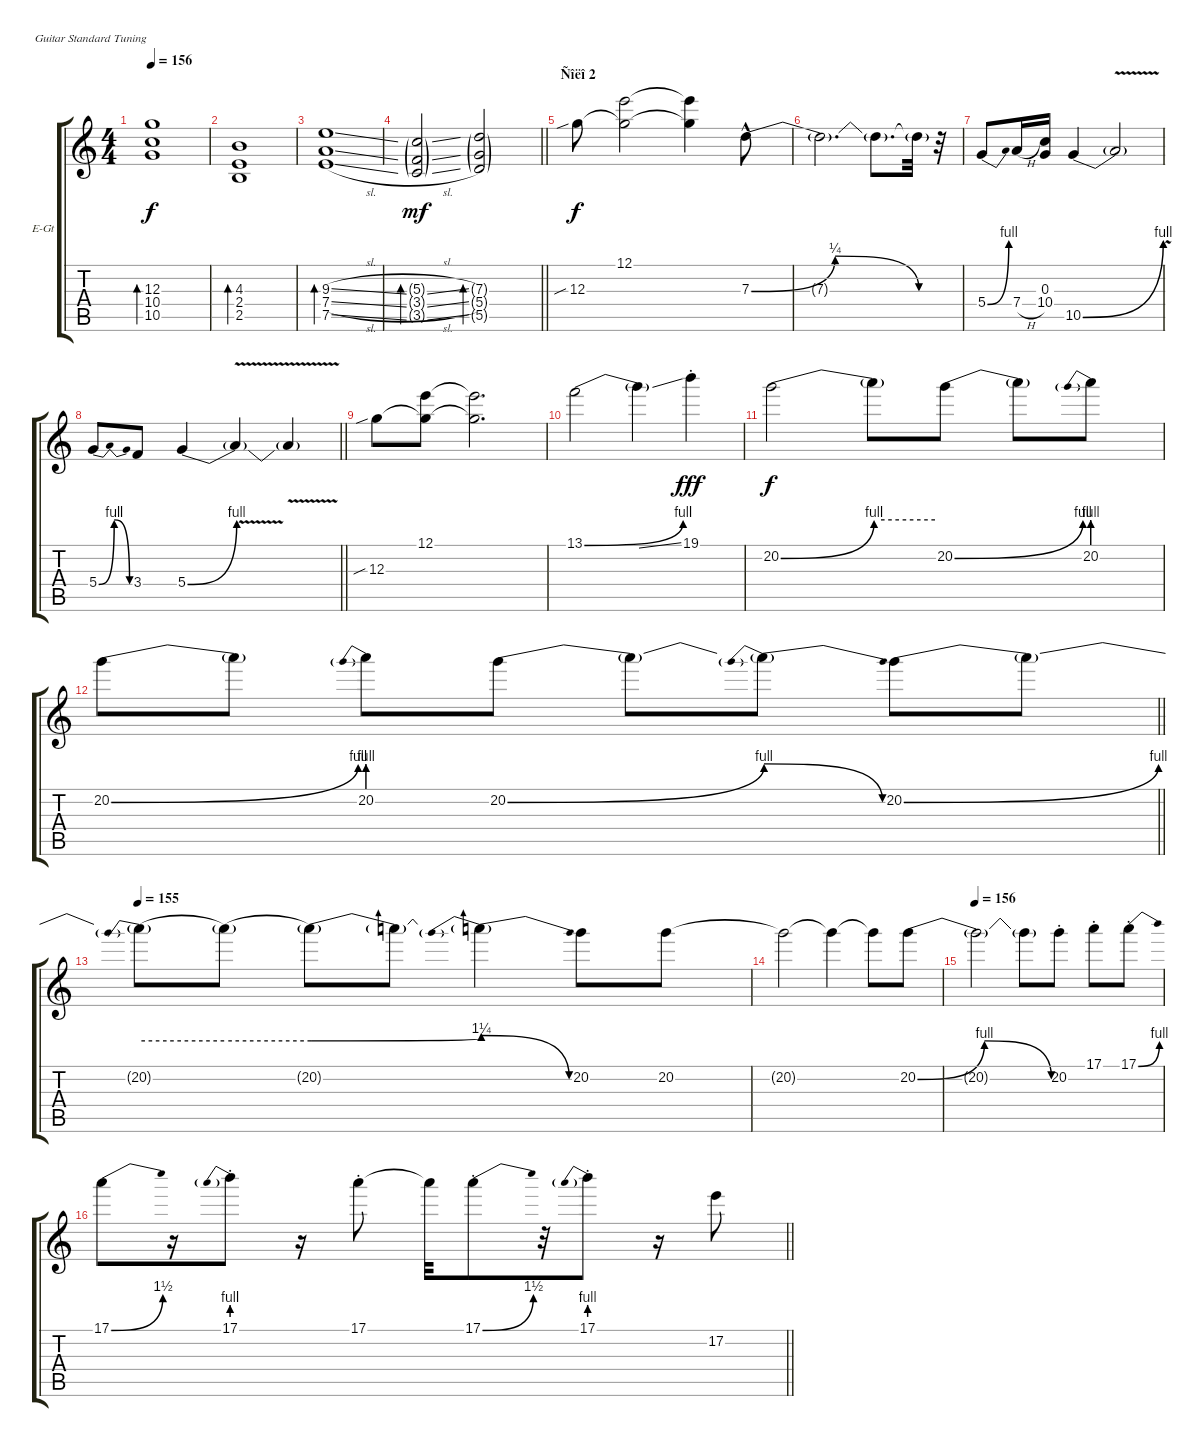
\bracketExtendMode groupsimilarinstruments
\firstSystemTrackNameOrientation horizontal
\otherSystemsTrackNameOrientation horizontal
\track ("Ãèòàðà I" "E-Gt") {instrument distortionguitar}
\staff {score tabs}
\tuning (E4 B3 G3 D3 A2 E2)
\ts (4 4)
\tempo 156
\clef g2
\ks c
(12.3 10.4 10.5).1{bd 60 dy f} |
(4.3 2.4 2.5).1{bd 60} |
(9.3{sl} 7.4{sl} 7.5{sl}).1{bd 60} |
\barLineRight lightlight
(5.3{sl g} 3.4{sl g} 3.5{sl g}).2{bd 60 dy mf} (7.3{g} 5.4{g} 5.5{g}).2{bd 60} |
\section ("" "Ñîëî 2")
12.3{sib}.8{dy f} (12.1 12.3{t}).2 (12.1{t} 12.3{t}).4 7.3{be (bendrelease 10.799999999999999 0 13.2 1 13.2 1 16.2 0) hac}.8 |
7.3{t}.2{d} 7.3{t}.8{d} 7.3{be (hold 0 0 60 0) t}.32 r.32 |
5.4{be (bend 0 0 21.599999999999998 4)}.8 7.4{h}.16 (0.3 10.4).16 10.5{be (bend 0 0 16.2 4)}.4 10.5{v t}.2 |
\barLineRight lightlight
5.4{be (bendrelease 0 0 15 4 54 4 60 0)}.8 3.4.8 5.4{be (bend 0 0 16.2 4)}.4 5.4{v t}.4 5.4{v t}.4 |
12.3{sib}.8 (12.1 12.3{t}).8 (12.1{t} 12.3{t}).2{d} |
13.1{be (bend 0 0 8.4 4)}.2 13.1{ss t}.4 19.1{st}.4{dy fff} |
20.2{be (bend 0 0 7.199999999999999 4)}.2{dy f} 20.2{be (hold 0 4 60 4) t}.8 20.2{be (bend 30 0 46.199999999999996 4)}.8 20.2{t}.8 20.2{be (prebend 0 4 60 4)}.8 |
\barLineRight lightlight
20.2{be (bend 15.6 0 30 4)}.8 20.2{t}.8 20.2{be (prebend 0 4 60 4)}.8 20.2{be (bend 15.6 0 30.599999999999998 4)}.8 20.2{t}.8 20.2{be (prebendrelease 45.6 4 60 0) t}.8 20.2{be (bend 15 0 30 4)}.8 20.2{t}.8 |
\tempo 155
20.2{be (prebend 0 4 60 4) t}.8 20.2{be (hold 0 4 60 4) t}.8 20.2{be (bend 0 4 30 5) t}.8 20.2{t}.8 20.2{be (prebendrelease 42 5 60 0) t}.4 20.2.8 20.2.8 |
20.2{t}.2 20.2{t}.4 20.2{t}.8 20.2{be (bendrelease 9.6 0 25.2 4 38.4 4 60 0)}.8 |
\tempo 156
20.2{t}.2 20.2{t}.8 20.2{st}.8 17.1{st}.8 17.1{be (bend 0 0 15 4) st}.8 |
\barLineRight lightlight
17.1{be (bend 0 0 18 6)}.8 r.16 17.1{be (prebend 0 4 60 4) st}.8 r.16 17.1{st}.8 17.1{t}.32 17.1{be (bend 0 0 20.4 6) st}.8 r.32 17.1{be (prebend 0 4 60 4) st}.8 r.16 17.2.8
